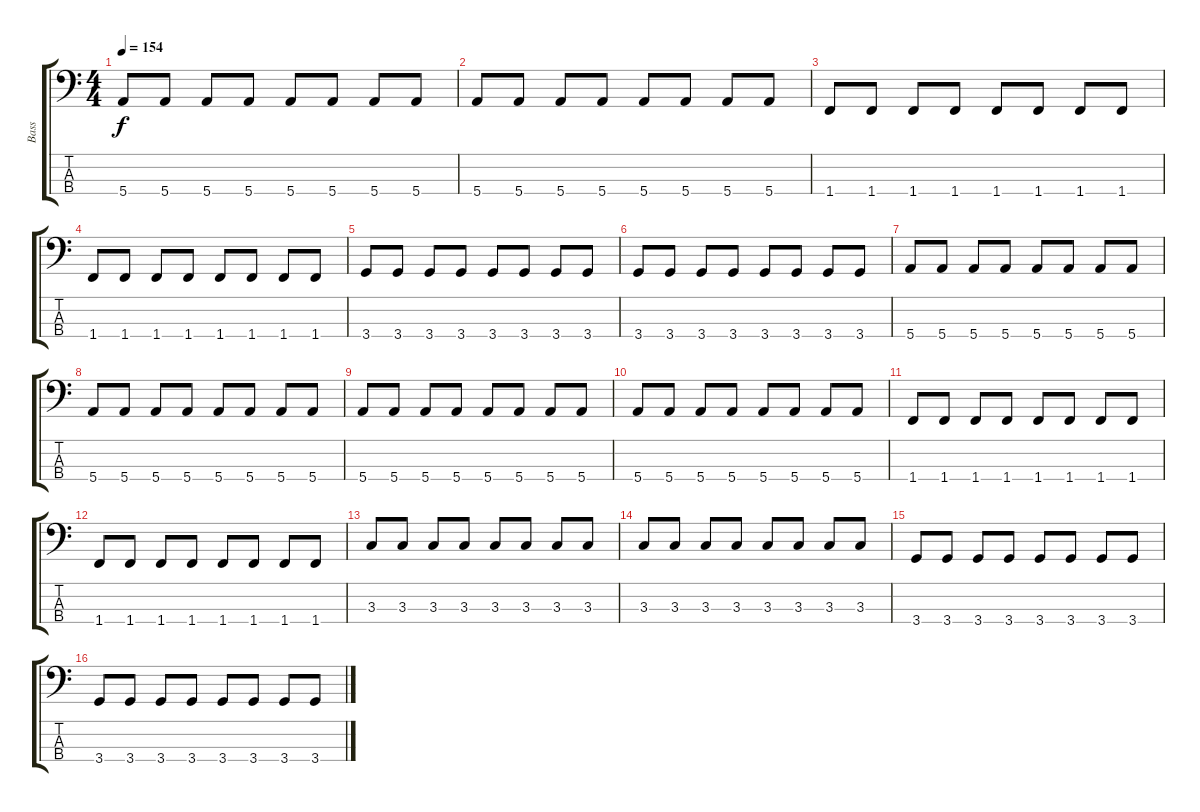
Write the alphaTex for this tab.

\track ("Bass" "Bass") {instrument electricbasspick}
\staff {score tabs}
\tuning (G2 D2 A1 E1) {hide}
\ts (4 4)
\tempo 154
\clef f4
\ks c
5.4.8{dy f} 5.4.8 5.4.8 5.4.8 5.4.8 5.4.8 5.4.8 5.4.8 |
5.4.8 5.4.8 5.4.8 5.4.8 5.4.8 5.4.8 5.4.8 5.4.8 |
1.4.8 1.4.8 1.4.8 1.4.8 1.4.8 1.4.8 1.4.8 1.4.8 |
1.4.8 1.4.8 1.4.8 1.4.8 1.4.8 1.4.8 1.4.8 1.4.8 |
3.4.8 3.4.8 3.4.8 3.4.8 3.4.8 3.4.8 3.4.8 3.4.8 |
3.4.8 3.4.8 3.4.8 3.4.8 3.4.8 3.4.8 3.4.8 3.4.8 |
5.4.8 5.4.8 5.4.8 5.4.8 5.4.8 5.4.8 5.4.8 5.4.8 |
5.4.8 5.4.8 5.4.8 5.4.8 5.4.8 5.4.8 5.4.8 5.4.8 |
5.4.8 5.4.8 5.4.8 5.4.8 5.4.8 5.4.8 5.4.8 5.4.8 |
5.4.8 5.4.8 5.4.8 5.4.8 5.4.8 5.4.8 5.4.8 5.4.8 |
1.4.8 1.4.8 1.4.8 1.4.8 1.4.8 1.4.8 1.4.8 1.4.8 |
1.4.8 1.4.8 1.4.8 1.4.8 1.4.8 1.4.8 1.4.8 1.4.8 |
3.3.8 3.3.8 3.3.8 3.3.8 3.3.8 3.3.8 3.3.8 3.3.8 |
3.3.8 3.3.8 3.3.8 3.3.8 3.3.8 3.3.8 3.3.8 3.3.8 |
3.4.8 3.4.8 3.4.8 3.4.8 3.4.8 3.4.8 3.4.8 3.4.8 |
3.4.8 3.4.8 3.4.8 3.4.8 3.4.8 3.4.8 3.4.8 3.4.8
